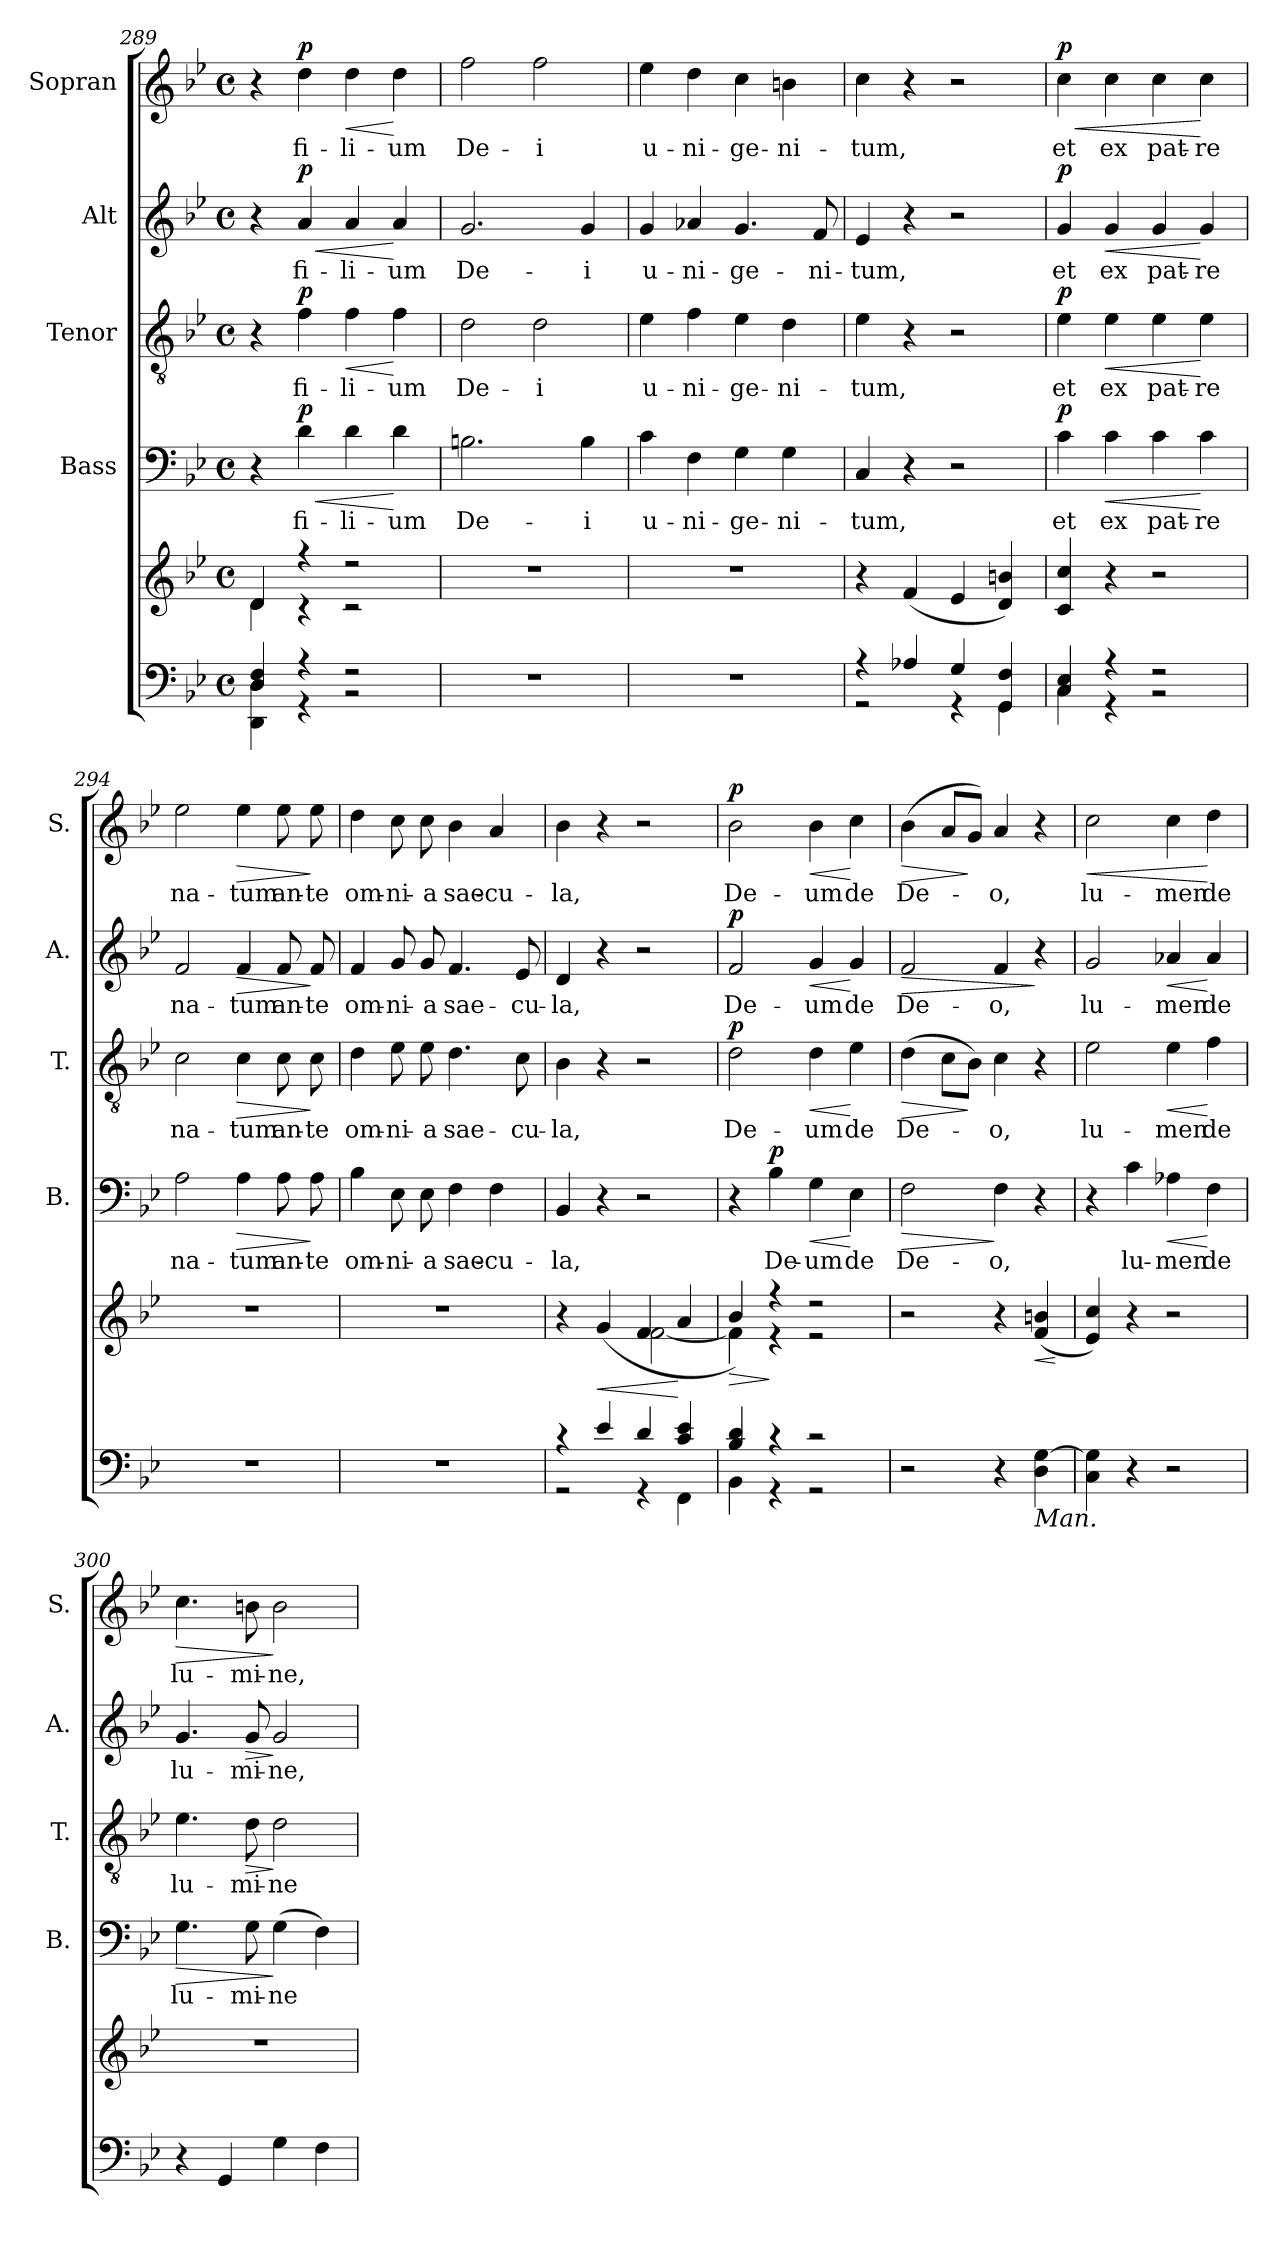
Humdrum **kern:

**kern	**kern	**dynam	**kern	**text	**dynam	**kern	**text	**dynam	**kern	**text	**dynam	**kern	**text	**dynam
*part5	*part5	*part5	*part4	*part4	*part4	*part3	*part3	*part3	*part2	*part2	*part2	*part1	*part1	*part1
*staff6	*staff5	*staff5/6	*staff4	*staff4	*staff4	*staff3	*staff3	*staff3	*staff2	*staff2	*staff2	*staff1	*staff1	*staff1
*	*	*	*I"Bass	*	*	*I"Tenor	*	*	*I"Alt	*	*	*I"Sopran	*	*
*	*	*	*I'B.	*	*	*I'T.	*	*	*I'A.	*	*	*I'S.	*	*
*clefF4	*clefG2	*	*clefF4	*	*	*clefGv2	*	*	*clefG2	*	*	*clefG2	*	*
*k[b-e-]	*k[b-e-]	*	*k[b-e-]	*	*	*k[b-e-]	*	*	*k[b-e-]	*	*	*k[b-e-]	*	*
*B-:	*B-:	*	*B-:	*	*	*B-:	*	*	*B-:	*	*	*B-:	*	*
*M4/4	*M4/4	*	*M4/4	*	*	*M4/4	*	*	*M4/4	*	*	*M4/4	*	*
*met(c)	*met(c)	*	*met(c)	*	*	*met(c)	*	*	*met(c)	*	*	*met(c)	*	*
=289	=289	=289	=289	=289	=289	=289	=289	=289	=289	=289	=289	=289	=289	=289
*^	*^	*	*	*	*	*	*	*	*	*	*	*	*	*
4D/ 4F/	4DD\ 4D\	4d/	4d\	.	4r	.	.	4r	.	.	4r	.	.	4r	.	.
!	!	!	!	!	!	!LO:LY:b	!LO:HP:b	!	!LO:LY:b	!	!	!LO:LY:b	!LO:HP:b	!	!LO:LY:b	!
!	!	!	!	!	!	!	!LO:DY:n=1:a	!	!	!LO:DY:a	!	!	!LO:DY:n=1:a	!	!	!LO:DY:a
4r	4r	4r	4r	.	4d\	fi-	< p	4f\	fi-	p	4a/	fi-	< p	4dd\	fi-	p
!	!	!	!	!	!	!LO:LY:b	!	!	!LO:LY:b	!LO:HP:b	!	!LO:LY:b	!	!	!LO:LY:b	!LO:HP:b
2r	2r	2r	2r	.	4d\	-li-	.	4f\	-li-	<	4a/	-li-	.	4dd\	-li-	<
!	!	!	!	!	!	!LO:LY:b	!	!	!LO:LY:b	!	!	!LO:LY:b	!	!	!LO:LY:b	!
.	.	.	.	.	4d\	-um	[	4f\	-um	[	4a/	-um	[	4dd\	-um	[
*v	*v	*	*	*	*	*	*	*	*	*	*	*	*	*	*	*
*	*v	*v	*	*	*	*	*	*	*	*	*	*	*	*	*
!!LO:PB:g=z
=290	=290	=290	=290	=290	=290	=290	=290	=290	=290	=290	=290	=290	=290	=290
!	!	!	!	!LO:LY:b	!	!	!LO:LY:b	!	!	!LO:LY:b	!	!	!LO:LY:b	!
1r	1r	.	2.Bn\	De-	.	2d\	De-	.	2.g/	De-	.	2ff\	De-	.
!	!	!	!	!	!	!	!LO:LY:b	!	!	!	!	!	!LO:LY:b	!
.	.	.	.	.	.	2d\	-i	.	.	.	.	2ff\	-i	.
!	!	!	!	!LO:LY:b	!	!	!	!	!	!LO:LY:b	!	!	!	!
.	.	.	4B\	-i	.	.	.	.	4g/	-i	.	.	.	.
=291	=291	=291	=291	=291	=291	=291	=291	=291	=291	=291	=291	=291	=291	=291
!	!	!	!	!LO:LY:b	!	!	!LO:LY:b	!	!	!LO:LY:b	!	!	!LO:LY:b	!
1r	1r	.	4c\	u-	.	4e-\	u-	.	4g/	u-	.	4ee-\	u-	.
!	!	!	!	!LO:LY:b	!	!	!LO:LY:b	!	!	!LO:LY:b	!	!	!LO:LY:b	!
.	.	.	4F\	-ni-	.	4f\	-ni-	.	4a-X/	-ni-	.	4dd\	-ni-	.
!	!	!	!	!LO:LY:b	!	!	!LO:LY:b	!	!	!LO:LY:b	!	!	!LO:LY:b	!
.	.	.	4G\	-ge-	.	4e-\	-ge-	.	4.g/	-ge-	.	4cc\	-ge-	.
!	!	!	!	!LO:LY:b	!	!	!LO:LY:b	!	!	!	!	!	!LO:LY:b	!
.	.	.	4G\	-ni-	.	4d\	-ni-	.	.	.	.	4bn\	-ni-	.
!	!	!	!	!	!	!	!	!	!	!LO:LY:b	!	!	!	!
.	.	.	.	.	.	.	.	.	8f/	-ni-	.	.	.	.
=292	=292	=292	=292	=292	=292	=292	=292	=292	=292	=292	=292	=292	=292	=292
*^	*	*	*	*	*	*	*	*	*	*	*	*	*	*
!	!	!	!	!	!LO:LY:b	!	!	!LO:LY:b	!	!	!LO:LY:b	!	!	!LO:LY:b	!
4rA	2rGG	4r	.	4C/	-tum,	.	4e-\	-tum,	.	4e-/	-tum,	.	4cc\	-tum,	.
4A-X/	.	(<4f/	.	4r	.	.	4r	.	.	4r	.	.	4r	.	.
4G/	4rFF	4e-/	.	2r	.	.	2r	.	.	2r	.	.	2r	.	.
4GG/ 4F/	4GG\	4d/ 4bn/)	.	.	.	.	.	.	.	.	.	.	.	.	.
=293	=293	=293	=293	=293	=293	=293	=293	=293	=293	=293	=293	=293	=293	=293	=293
!	!	!	!	!	!LO:LY:b	!LO:DY:a	!	!LO:LY:b	!LO:DY:a	!	!LO:LY:b	!LO:DY:a	!	!LO:LY:b	!LO:HP:b
!	!	!	!	!	!	!	!	!	!	!	!	!	!	!	!LO:DY:n=1:a
4C/ 4E-/	4C\	4c/ 4cc/	.	4c\	et	p	4e-\	et	p	4g/	et	p	4cc\	et	< p
!	!	!	!	!	!LO:LY:b	!LO:HP:b	!	!LO:LY:b	!LO:HP:b	!	!LO:LY:b	!LO:HP:b	!	!LO:LY:b	!
4r	4r	4r	.	4c\	ex	<	4e-\	ex	<	4g/	ex	<	4cc\	ex	.
!	!	!	!	!	!LO:LY:b	!	!	!LO:LY:b	!	!	!LO:LY:b	!	!	!LO:LY:b	!
2r	2r	2r	.	4c\	pat-	.	4e-\	pat-	.	4g/	pat-	.	4cc\	pat-	.
!	!	!	!	!	!LO:LY:b	!	!	!LO:LY:b	!	!	!LO:LY:b	!	!	!LO:LY:b	!
.	.	.	.	4c\	-re	[	4e-\	-re	[	4g/	-re	[	4cc\	-re	[
*v	*v	*	*	*	*	*	*	*	*	*	*	*	*	*	*
=294	=294	=294	=294	=294	=294	=294	=294	=294	=294	=294	=294	=294	=294	=294
!	!	!	!	!LO:LY:b	!	!	!LO:LY:b	!	!	!LO:LY:b	!	!	!LO:LY:b	!
1r	1r	.	2A\	na-	.	2c\	na-	.	2f/	na-	.	2ee-\	na-	.
!	!	!	!	!LO:LY:b	!LO:HP:b	!	!LO:LY:b	!LO:HP:b	!	!LO:LY:b	!LO:HP:b	!	!LO:LY:b	!LO:HP:b
.	.	.	4A\	-tum	>	4c\	-tum	>	4f/	-tum	>	4ee-\	-tum	>
!	!	!	!	!LO:LY:b	!	!	!LO:LY:b	!	!	!LO:LY:b	!	!	!LO:LY:b	!
.	.	.	8A\	an-	.	8c\	an-	.	8f/	an-	.	8ee-\	an-	.
!	!	!	!	!LO:LY:b	!	!	!LO:LY:b	!	!	!LO:LY:b	!	!	!LO:LY:b	!
.	.	.	8A\	-te	]	8c\	-te	]	8f/	-te	]	8ee-\	-te	]
=295	=295	=295	=295	=295	=295	=295	=295	=295	=295	=295	=295	=295	=295	=295
!	!	!	!	!LO:LY:b	!	!	!LO:LY:b	!	!	!LO:LY:b	!	!	!LO:LY:b	!
1r	1r	.	4B-\	om-	.	4d\	om-	.	4f/	om-	.	4dd\	om-	.
!	!	!	!	!LO:LY:b	!	!	!LO:LY:b	!	!	!LO:LY:b	!	!	!LO:LY:b	!
.	.	.	8E-\	-ni-	.	8e-\	-ni-	.	8g/	-ni-	.	8cc\	-ni-	.
!	!	!	!	!LO:LY:b	!	!	!LO:LY:b	!	!	!LO:LY:b	!	!	!LO:LY:b	!
.	.	.	8E-\	-a	.	8e-\	-a	.	8g/	-a	.	8cc\	-a	.
!	!	!	!	!LO:LY:b	!	!	!LO:LY:b	!	!	!LO:LY:b	!	!	!LO:LY:b	!
.	.	.	4F\	sae-	.	4.d\	sae-	.	4.f/	sae-	.	4b-\	sae-	.
!	!	!	!	!LO:LY:b	!	!	!	!	!	!	!	!	!LO:LY:b	!
.	.	.	4F\	-cu-	.	.	.	.	.	.	.	4a/	-cu-	.
!	!	!	!	!	!	!	!LO:LY:b	!	!	!LO:LY:b	!	!	!	!
.	.	.	.	.	.	8c\	-cu-	.	8e-/	-cu-	.	.	.	.
!!LO:LB:g=z
=296	=296	=296	=296	=296	=296	=296	=296	=296	=296	=296	=296	=296	=296	=296
*^	*^	*	*	*	*	*	*	*	*	*	*	*	*	*
!	!	!	!	!	!	!LO:LY:b	!	!	!LO:LY:b	!	!	!LO:LY:b	!	!	!LO:LY:b	!
4rc	2rGG	4r	2ryy	.	4BB-/	-la,	.	4B-\	-la,	.	4d/	-la,	.	4b-\	-la,	.
!	!	!	!	!LO:HP:b	!	!	!	!	!	!	!	!	!	!	!	!
4e-/	.	(4g/	.	<	4r	.	.	4r	.	.	4r	.	.	4r	.	.
4d/	4rFF	4f/	[<2f\	.	2r	.	.	2r	.	.	2r	.	.	2r	.	.
4c/ 4e-/	4FF\	4a/	.	[	.	.	.	.	.	.	.	.	.	.	.	.
=297	=297	=297	=297	=297	=297	=297	=297	=297	=297	=297	=297	=297	=297	=297	=297	=297
!	!	!	!	!LO:HP:b	!	!	!	!	!LO:LY:b	!LO:DY:a	!	!LO:LY:b	!LO:DY:a	!	!LO:LY:b	!LO:DY:a
4B-/ 4d/	4BB-\	4b-/)	4f\]	>	4r	.	.	2d\	De-	p	2f/	De-	p	2b-\	De-	p
!	!	!	!	!	!	!LO:LY:b	!LO:DY:a	!	!	!	!	!	!	!	!	!
4r	4r	4r	4r	]	4B-\	De-	p	.	.	.	.	.	.	.	.	.
!	!	!	!	!	!	!LO:LY:b	!LO:HP:b	!	!LO:LY:b	!LO:HP:b	!	!LO:LY:b	!LO:HP:b	!	!LO:LY:b	!LO:HP:b
2r	2r	2r	2r	.	4G\	-um	<	4d\	-um	<	4g/	-um	<	4b-\	-um	<
!	!	!	!	!	!	!LO:LY:b	!	!	!LO:LY:b	!	!	!LO:LY:b	!	!	!LO:LY:b	!
.	.	.	.	.	4E-\	de	[	4e-\	de	[	4g/	de	[	4cc\	de	[
*v	*v	*	*	*	*	*	*	*	*	*	*	*	*	*	*	*
*	*v	*v	*	*	*	*	*	*	*	*	*	*	*	*	*
=298	=298	=298	=298	=298	=298	=298	=298	=298	=298	=298	=298	=298	=298	=298
!	!	!	!	!LO:LY:b	!LO:HP:b	!	!LO:LY:b	!LO:HP:b	!	!LO:LY:b	!LO:HP:b	!	!LO:LY:b	!LO:HP:b
2r	2r	.	2F\	De-	>	(>4d\	De-	>	2f/	De-	>	(>4b-\	De-	>
.	.	.	.	.	.	8c\L	.	.	.	.	.	8a/L	.	.
.	.	.	.	.	.	8B-\J)	.	]	.	.	.	8g/J)	.	]
!	!	!	!	!LO:LY:b	!	!	!LO:LY:b	!	!	!LO:LY:b	!	!	!LO:LY:b	!
4r	4r	.	4F\	-o,	]	4c\	-o,	.	4f/	-o,	.	4a/	-o,	.
!LO:TX:b:i:t=Man.	!	!	!	!	!	!	!	!	!	!	!	!	!	!
!	!	!LO:HP:b	!	!	!	!	!	!	!	!	!	!	!	!
4D\ [4G\	(<4f/ 4bn/	<	4r	.	.	4r	.	.	4r	.	]	4r	.	.
.	.	[	.	.	.	.	.	.	.	.	.	.	.	.
=299	=299	=299	=299	=299	=299	=299	=299	=299	=299	=299	=299	=299	=299	=299
!	!	!	!	!	!	!	!LO:LY:b	!	!	!LO:LY:b	!	!	!LO:LY:b	!LO:HP:b
4C\ 4G\]	4e-/ 4cc/)	.	4r	.	.	2e-\	lu-	.	2g/	lu-	.	2cc\	lu-	<
!	!	!	!	!LO:LY:b	!	!	!	!	!	!	!	!	!	!
4r	4r	.	4c\	lu-	.	.	.	.	.	.	.	.	.	.
!	!	!	!	!LO:LY:b	!LO:HP:b	!	!LO:LY:b	!LO:HP:b	!	!LO:LY:b	!LO:HP:b	!	!LO:LY:b	!
2r	2r	.	4A-X\	-men	<	4e-\	-men	<	4a-X/	-men	<	4cc\	-men	.
!	!	!	!	!LO:LY:b	!	!	!LO:LY:b	!	!	!LO:LY:b	!	!	!LO:LY:b	!
.	.	.	4F\	de	[	4f\	de	[	4a-/	de	[	4dd\	de	[
=300	=300	=300	=300	=300	=300	=300	=300	=300	=300	=300	=300	=300	=300	=300
!	!	!	!	!LO:LY:b	!LO:HP:b	!	!LO:LY:b	!	!	!LO:LY:b	!	!	!LO:LY:b	!LO:HP:b
4r	1r	.	4.G\	lu-	>	4.e-\	lu-	.	4.g/	lu-	.	4.cc\	lu-	>
4GG/	.	.	.	.	.	.	.	.	.	.	.	.	.	.
!	!	!	!	!LO:LY:b	!	!	!LO:LY:b	!LO:HP:b	!	!LO:LY:b	!LO:HP:b	!	!LO:LY:b	!
.	.	.	8G\	-mi-	.	8d\	-mi-	>	8g/	-mi-	>	8bn\	-mi-	.
!	!	!	!	!LO:LY:b	!	!	!LO:LY:b	!	!	!LO:LY:b	!	!	!LO:LY:b	!
4G\	.	.	(>4G\	-ne	]	2d\	-ne	]	2g/	-ne,	]	2b\	-ne,	]
4F\	.	.	4F\)	.	.	.	.	.	.	.	.	.	.	.
=	=	=	=	=	=	=	=	=	=	=	=	=	=	=
*-	*-	*-	*-	*-	*-	*-	*-	*-	*-	*-	*-	*-	*-	*-
